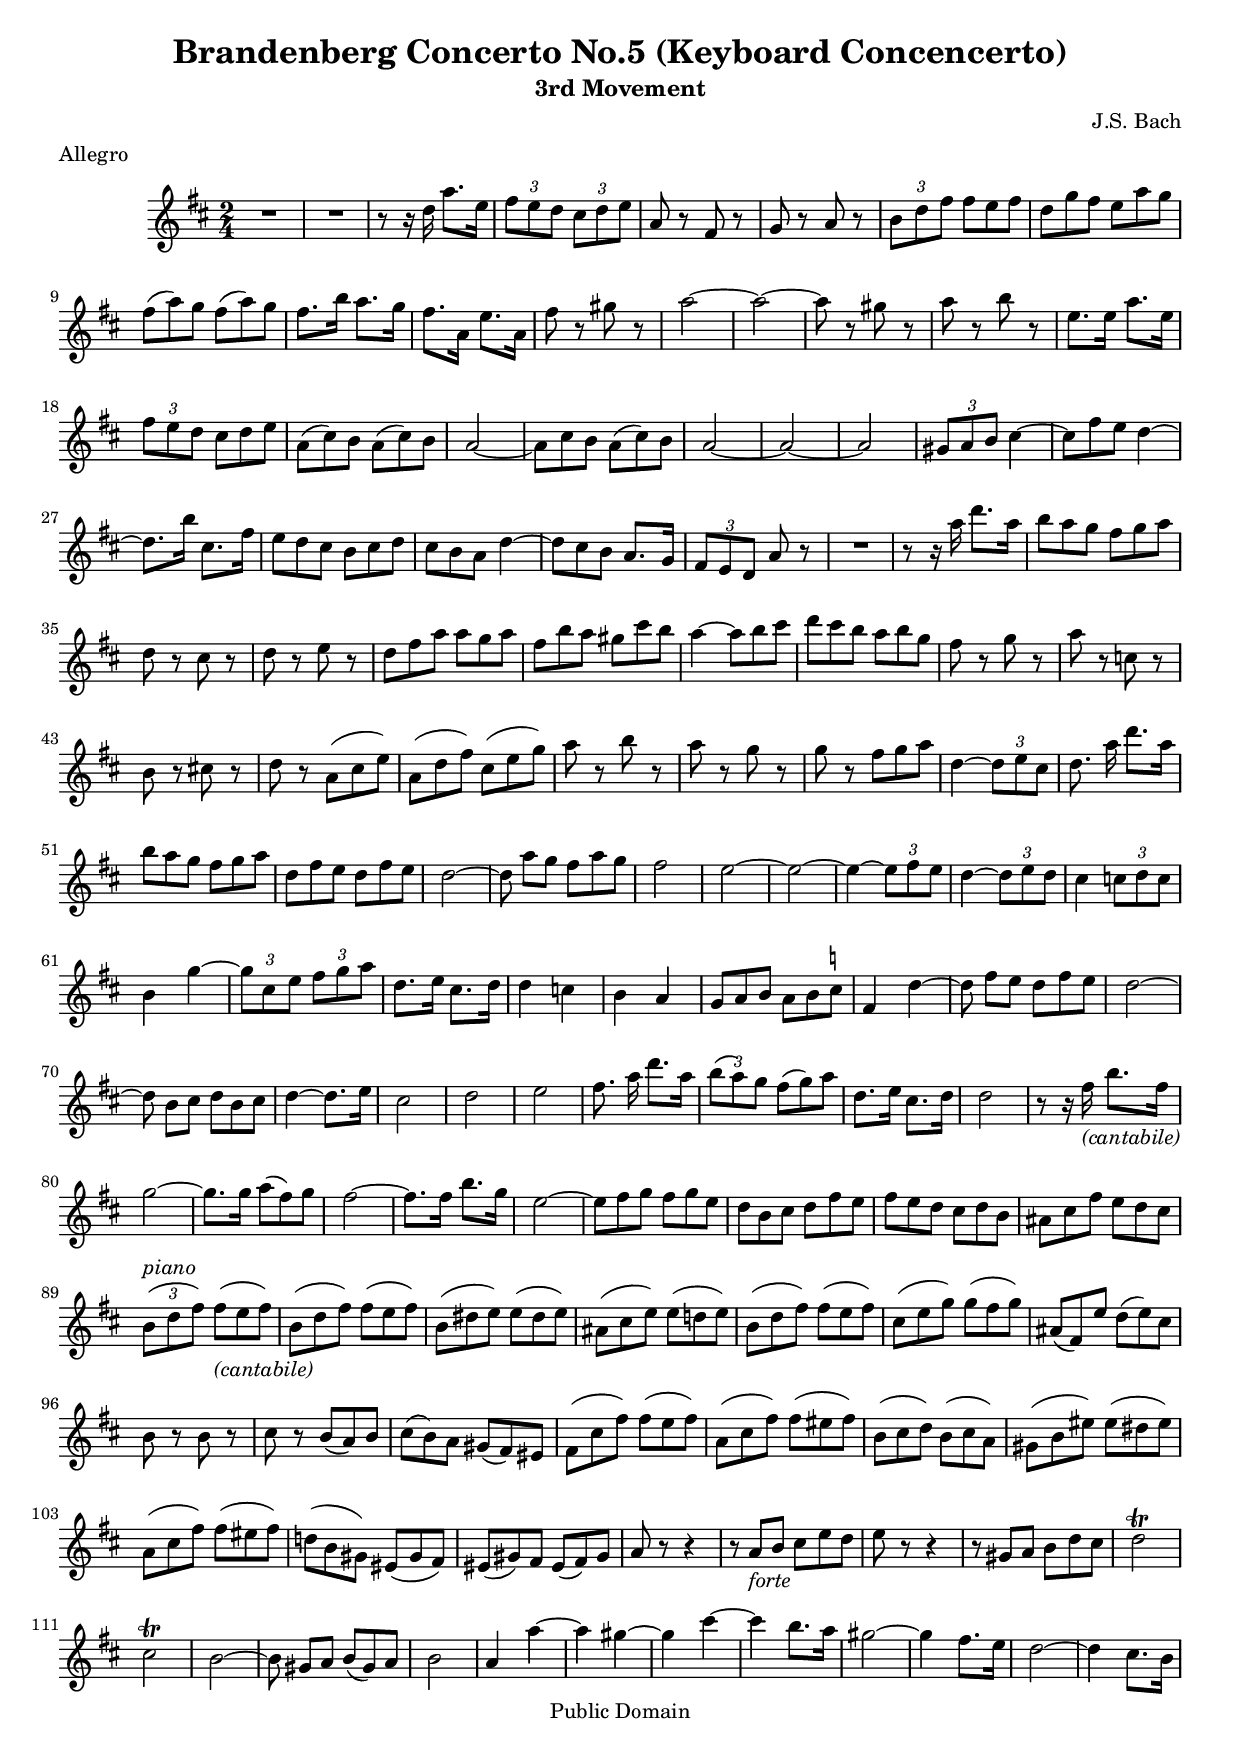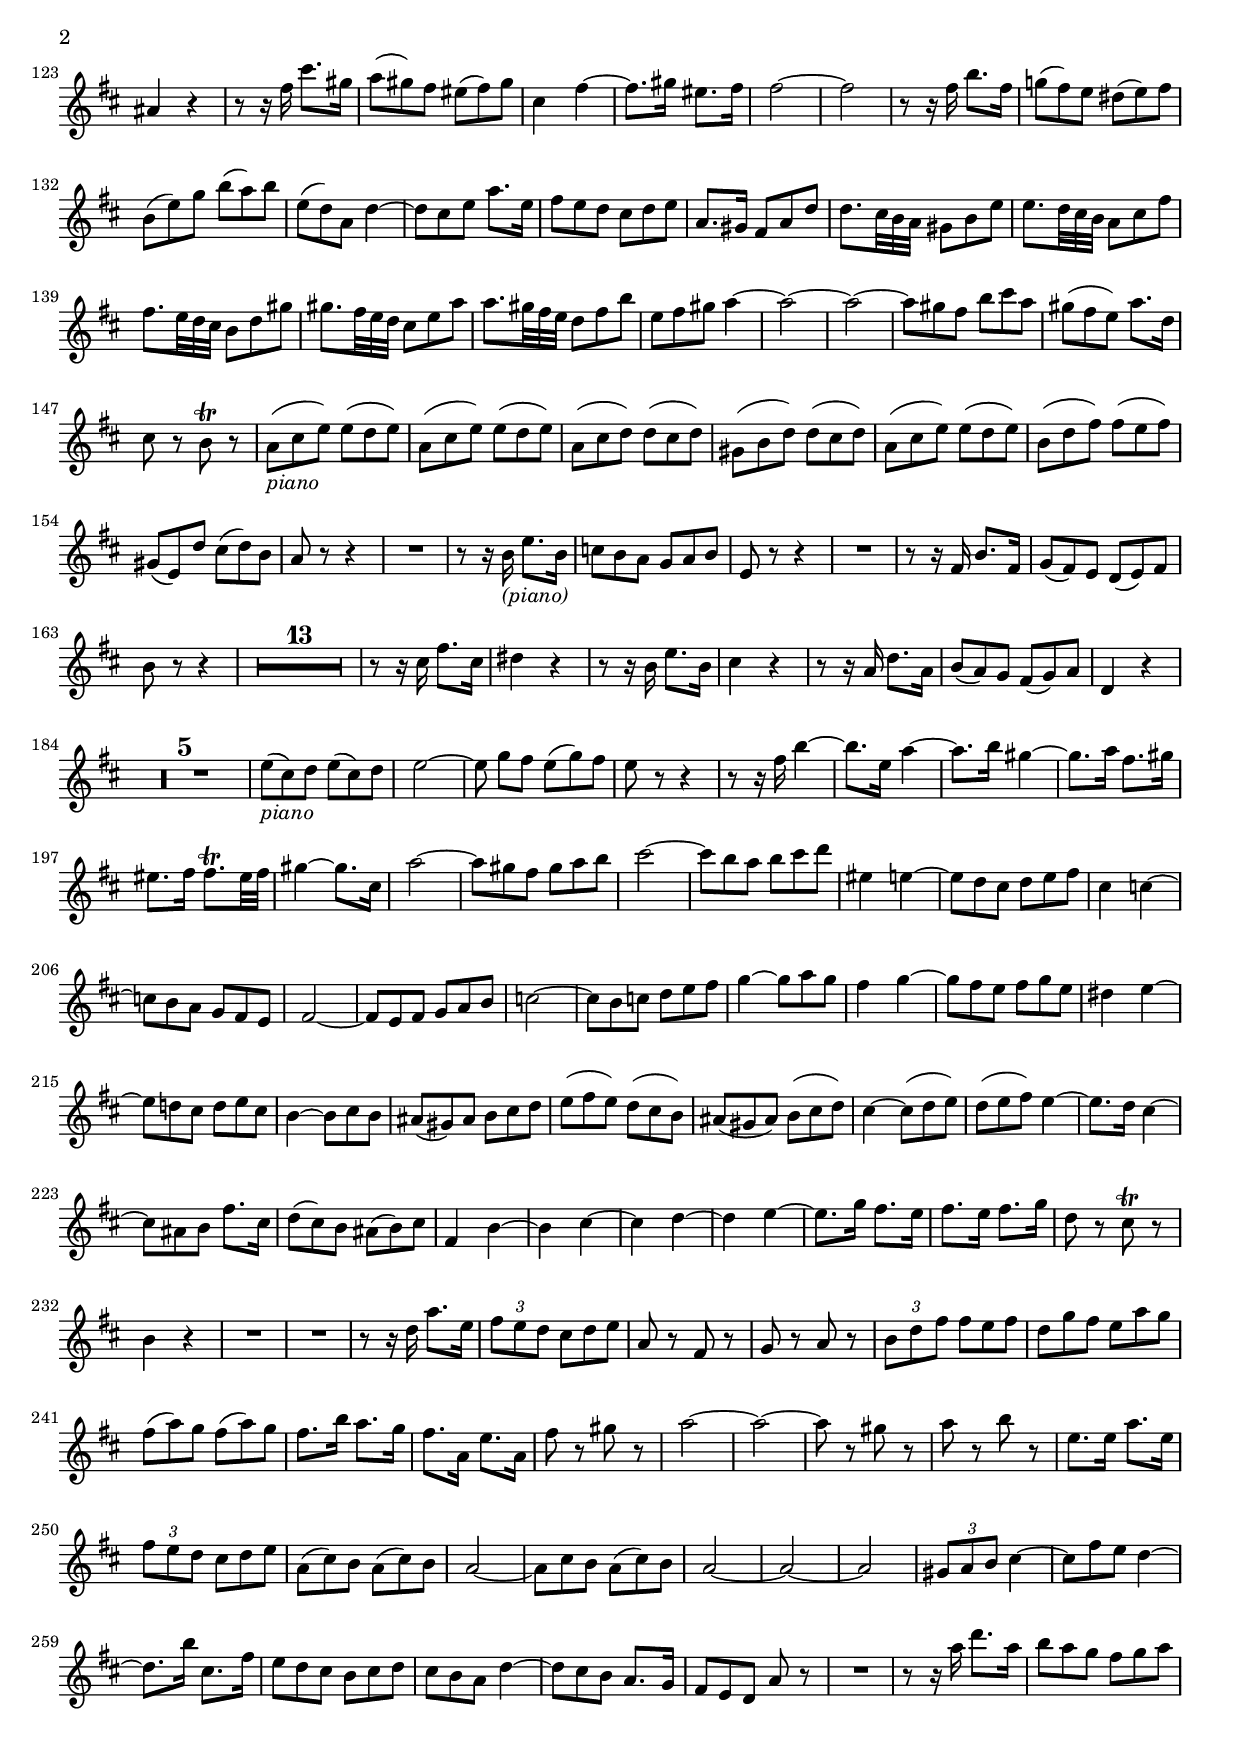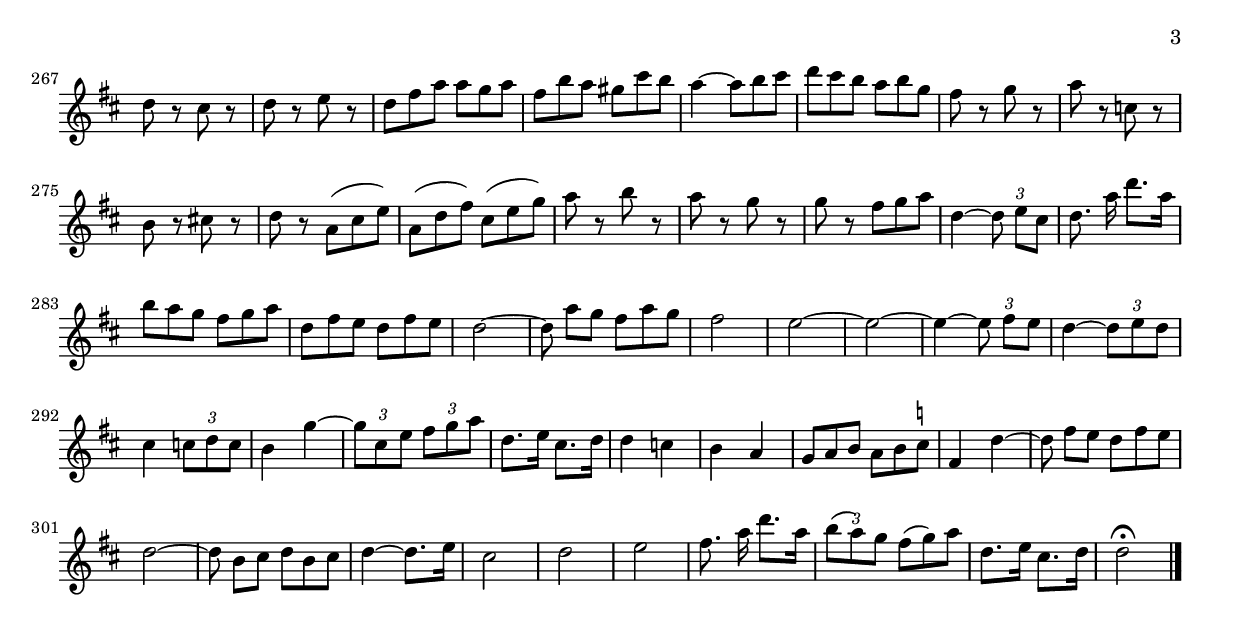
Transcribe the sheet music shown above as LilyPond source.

\version "2.18.0"

\include "header.ly"
\version "2.18.0"

flute = \relative c'' {
  \clef treble
  \key d \major
  \time 2/4

  \commonSettings

  % --Bar 1-- %
  R2 |
  R2 |
  r8 r16 d a'8. e16 |
  \tuplet 3/2 { fis8 e d } \tuplet 3/2 { cis d e } |

  %--Bar 5-- %
  a, r fis r |
  g r a r |
  \tuplet 3/2 {
    b d fis \tripletsHide fis e fis |
    d g fis e a g |
    fis( a) g fis( a) g |
  }

  %--Bar 10--%
  fis8. b16 a8. g16 |
  fis 8. a,16 e'8. a,16 |
  fis'8 r gis r |
  a2 ~ |
  a ~ |
  a8 r gis r |
  a r b r |

  %--Bar 17--%
  e,8. e16 a8. e16 | \tripletsShowOnce
  \tuplet 3/2 {
    fis8 e d cis d e |
    a,( cis) b a( cis) b |
  }
  a2 ~ |
  \tuplet 3/2 { a8 cis b a( cis) b } |
  a2 ~ |
  a ~ |
  a |

  %--Bar 25--%
  \tripletsShowOnce \tuplet 3/2 { gis8 a b } cis4 ~ |
  \tuplet 3/2 { cis8 fis e } d4 ~ |
  d8. b'16 cis,8. fis16 |
  \tuplet 3/2 { e8 d cis b cis d } |
  \tuplet 3/2 { cis b a } d4 ~ |
  \tuplet 3/2 { d8 cis b } a8. g16 |
  \tripletsShowOnce \tuplet 3/2 { fis8 e d } a' r |
  R2 |

  %--Bar 33--%
  r8 r16 a' d8. a16 |
  \tuplet 3/2 { b8 a g fis g a } |
  d, r cis r |
  d r e r |
  \tuplet 3/2 { d fis a a g a } |
  \tuplet 3/2 { fis b a gis cis b } |
  a4 ~ \tuplet 3/2 { a8 b cis } |
  \tuplet 3/2 { d cis b a b g } |

  %--Bar 41--%
  fis r g r |
  a r c, r |
  b r cis! r |
  d r \tuplet 3/2 { a( cis e) } |
  \tuplet 3/2 { a,( d fis) cis( e g) } |
  a r b r |

  %--Bar 47--%
  a r g r |
  g r \tuplet 3/2 { fis g a } |
  d,4 ~ \tripletsShowOnce \tuplet 3/2 { d8 e cis } |
  \autoBeamOff d8. \autoBeamOn a'16 d8. a16 | % check beaming []
  \tuplet 3/2 {
    b8 a g fis g a |
    d, fis e d fis e |
  }
  d2 ~ |


  %--Bar 54--%
  \tuplet 3/2 { d8 \noBeam a' g fis a g } |
  fis2 |
  e ~ |
  e ~ |
  e4 ~ \tripletsShow \tuplet 3/2 { e8 fis e } |
  d4 ~ \tuplet 3/2 { d8 e d } |
  cis4 \tuplet 3/2 { c8 d c } |

  %--Bar 61--%
  b4 g' ~ |
  \tuplet 3/2 { g8 cis, e fis g a } | \tripletsHide
  d,8. e16 cis8. d16 |
  d4 c |
  b a |
  \tuplet 3/2 { g8 a b a b cis^\fbna} |
  fis,4 d' ~ |

  %--Bar 68--%
  \tuplet 3/2 { d8 \noBeam fis e d fis e } |
  d2 ~ |
  \tuplet 3/2 { d8 \noBeam b cis d b cis } |
  d4 ~ d8. e16 |
  cis2 |
  d |
  e |
  fis8. \noBeam a16 d8. a16 |

  %--Bar 76-%
  \tripletsShowOnce \tuplet 3/2 { b8( a) g fis(g) a } |
  d,8. e16 cis8. d16 |
  d2 |
  r8 r16 fis -\cantabileB b8. fis16 | % \markup { }
  g2 ~ |
  g8. g16 \tuplet 3/2 { a8( fis) g } |
  fis2 ~ |
  fis8. fis16 b8. g16 |
  e2 ~ |

  %--Bar 85-%
  \tuplet 3/2 {
    e8 fis g fis g e |
    d b cis d fis e |
    fis e d cis d b |
    ais cis fis e d cis | \tripletsShowOnce
    b(^\piano d fis) fis(-\cantabileB e fis) |
    b,( d fis) fis( e fis) |
    b,( dis e) e( dis e) |
    ais,( cis e) e( d! e) |
  }

  %--Bar 93-%
  \tuplet 3/2 {
    b( d fis) fis( e fis) |
    cis( e g) g( fis g) |
    ais,( fis) e' d( e) cis |
  }
  b r b r |
  cis r \tuplet 3/2 { b( a) b } |
  \tuplet 3/2 {
    cis( b) a gis( fis) eis |
    fis( cis' fis) fis( e fis) | %99
    a,( cis fis) fis( eis fis) | % 100
  }

  %101
  \tuplet 3/2 {
    b,( cis d) b( cis a) |
    gis( b eis) eis( dis eis) |
    a,( cis fis) fis( eis fis) |
    d!( b gis) eis( gis fis) |
    eis( gis) fis eis( fis) gis |
  }
  a r r4 |
  \tuplet 3/2 { r8 a-\forte b cis e d } |
  e r r4 |
  \tuplet 3/2 { r8 gis, a b d cis | }

  %110
  d2-\trill |
  cis-\trill |
  b ~ |
  \tuplet 3/2 { b8 \noBeam gis a b( gis) a }
  b2 |
  a4 a' ~ |
  a gis ~ |
  gis cis ~ |
  cis b8. a16 |

  %119
  gis2 ~ |
  gis4 fis8. e16 |
  d2 ~ |
  d4 cis 8. b16 |
  ais4 r |
  r8 r16 fis' cis'8. gis16 |
  \tuplet 3/2 { a8( gis) fis eis( fis) gis } |
  cis,4 fis4 ~ |
  %127
  fis8. gis16 eis8. fis16 |
  fis2 ~ |
  fis |
  r8 r16 fis b8. fis16 |
  \tuplet 3/2 {
    g!8( fis) e dis( e) fis |
    b,( e) g b( a) b |
    e,( d) a
  } d4 ~ |
  \tuplet 3/2 { d8 cis e } a8. e16 |

  %135
  \tuplet 3/2 { fis8 e d cis d e } |
  a,8. gis16 \tuplet 3/2 { fis8 a d } |
  d8. \tuplet 3/2 { cis32 b a gis8 b e } |
  e8. \tuplet 3/2 { d32 cis b a8 cis fis } |
  fis8. \tuplet 3/2 { e32 d cis b8 d gis } |
  gis8. \tuplet 3/2 { fis32 e d cis8 e a } |
  a8. \tuplet 3/2 { gis32 fis e d8 fis b } |
  \tuplet 3/2 { e, fis gis } a4 ~ |

  %143
  a2 ~ |
  a ~ |
  \tuplet 3/2 {
    a8 gis fis b cis a |
    gis( fis e)
  } a8. d,16 |
  cis8 r b-\trill r |
  \tuplet 3/2 {
    a(-\piano cis e) e( d e) |
    a,( cis e) e( d e) |
    a,( cis d) d( cis d) |

    %151
    gis,( b d) d( cis d) |
    a( cis e) e( d e) |
    b( d fis) fis( e fis) |
    gis,( e) d' cis( d) b |
  }
  a r r4 |
  R2 |
  r8 r16 b16-\pianoB e8. b16 |
  \tuplet 3/2 { c8 b a g a b } |

  %159
  e, r r4 |
  R2 |
  r8 r16 fis16 b8. fis16 |
  \tuplet 3/2 { g8( fis) e d( e) fis | }
  b r r4 |
  R2*13 |


  %177
  r8 r16 cis fis8. cis16 |
  dis4 r |
  r8 r16 b e8. b16 |
  cis4 r |
  r8 r16 a d8. a16 |
  \tuplet 3/2 { b8( a) g fis( g) a } |
  d,4 r |
  R2 * 5 |

  %189
  \tuplet 3/2 { e'8(-\piano cis) d e( cis) d } |
  e2 ~ |
  \tuplet 3/2 { e8 \noBeam g fis e( g) fis } |
  e r r4 |

  %193
  r8 r16 fis b4 ~ |
  b8. e,16 a4 ~ |
  a8. b16 gis4 ~ |
  gis8. a16 fis8. gis16 |
  eis8. fis16 fis8.-\trill eis32 fis |
  gis4 ~ gis8. cis,16 |
  a'2 ~ |
  \tuplet 3/2 { a8 gis fis gis a b } |
  cis2 ~ |
  %202

  \tuplet 3/2 { cis8 b a b cis d } |
  eis,4 e ~ |
  \tuplet 3/2 { e8 d cis d e fis } |
  cis4 c ~ |
  \tuplet 3/2 { c8 b a g fis e } |
  fis2 ~ |
  \tuplet 3/2 { fis8 e fis g a b } |
  c2 ~ |
  \tuplet 3/2 { c8 b c d e fis } |

  %211
  g4 ~ \tuplet 3/2 { g8 a g } |
  fis4 g ~ |
  \tuplet 3/2 { g8 fis e fis g e } |
  dis4 e ~ |
  \tuplet 3/2 { e8 d! cis d e cis } |
  b4 ~ \tuplet 3/2 { b8 cis b } |
  \tuplet 3/2 {
    ais( gis) ais b cis d |
    e( fis e) d( cis b) |

    %219
    %on triplets?
    ais( gis ais) b( cis d) |
  }
  cis4 ~ \tuplet 3/2 { cis8( d e ) } |
  \tuplet 3/2 { d( e fis) } e4 ~ |
  e8. d16 cis4 ~ |
  \tuplet 3/2 { cis8 ais b } fis'8. cis16 |
  \tuplet 3/2 { d8( cis)b ais(b) cis } |
  fis,4 b ~ |
  b cis ~ |
  cis d ~ |
  d e ~ |
  e8. g16 fis8. e16 |
  fis8. e16 fis8. g16 |
  d8 r cis-\trill r |
  b4 r |

  %233
  R2 |
  R2 |
  r8 r16 d a'8. e16 | \tripletsShowOnce
  \tuplet 3/2 { fis8 e d } \tuplet 3/2 { cis d e } |

  %--Bar 5-- %
  a, r fis r |
  g r a r |
  \tuplet 3/2 {
    \tripletsShowOnce
    b d fis fis e fis |
    d g fis e a g |
    fis( a) g fis( a) g |
  }

  %--Bar 10--%
  fis8. b16 a8. g16 |
  fis 8. a,16 e'8. a,16 |
  fis'8 r gis r |
  a2 ~ |
  a ~ |
  a8 r gis r |
  a r b r |

  %--Bar 17--%
  e,8. e16 a8. e16 |
  \tripletsShowOnce \tuplet 3/2 {
    fis8 e d cis d e |
    a,( cis) b a( cis) b |
  }
  a2 ~ |
  \tuplet 3/2 { a8 cis b a( cis) b } |
  a2 ~ |
  a ~ |
  a |

  %--Bar 25--%
  \tripletsShowOnce \tuplet 3/2 { gis8 a b } cis4 ~ |
  \tuplet 3/2 { cis8 fis e } d4 ~ |
  d8. b'16 cis,8. fis16 |
  \tuplet 3/2 { e8 d cis b cis d } |
  \tuplet 3/2 { cis b a } d4 ~ |
  \tuplet 3/2 { d8 cis b } a8. g16 |
  \tuplet 3/2 { fis8 e d } a' r |
  R2 |

  %--Bar 265 --%
  r8 r16 a' d8. a16 |
  \tuplet 3/2 { b8 a g fis g a } |
  d, r cis r |
  d r e r |
  \tuplet 3/2 { d fis a a g a } |
  \tuplet 3/2 { fis b a gis cis b } |
  a4 ~ \tuplet 3/2 { a8 b cis } |
  \tuplet 3/2 { d cis b a b g } |

  %--Bar 273--%
  fis r g r |
  a r c, r |
  b r cis! r |
  d r \tuplet 3/2 { a( cis e) } |
  \tuplet 3/2 { a,( d fis) cis( e g) } |
  a r b r |

  %--Bar 279--%
  a r g r |
  g r \tuplet 3/2 { fis g a } |
  d,4 ~ \tripletsShowOnce \tuplet 3/2 { d8 \noBeam e cis } |
  \autoBeamOff d8. \autoBeamOn a'16 d8. a16 | % check beaming []
  \tuplet 3/2 {
    b8 a g fis g a |
    d, fis e d fis e |
  }
  d2 ~ |


  %--Bar 286--%
  \tuplet 3/2 { d8 \noBeam a' g fis a g } |
  fis2 |
  e ~ |
  e ~ |
  e4 ~ \tripletsShow \tuplet 3/2 { e8 \noBeam fis e } |
  d4 ~ \tuplet 3/2 { d8 e d } |
  cis4 \tuplet 3/2 { c8 d c } |

  %--Bar 293--%
  b4 g' ~ |
  \tuplet 3/2 { g8 cis, e fis g a } | \tripletsHide
  d,8. e16 cis8. d16 |
  d4 c |
  b a |
  \tuplet 3/2 { g8 a b a b cis^\fbna} |
  fis,4 d' ~ |

  %--Bar 300--%
  \tuplet 3/2 { d8 \noBeam fis e d fis e } |
  d2 ~ |
  \tuplet 3/2 { d8 \noBeam b cis d b cis } |
  d4 ~ d8. e16 |
  cis2 |
  d |
  e |
  fis8. \noBeam a16 d8. a16 |

  %--Bar 308-%
  \tripletsShowOnce \tuplet 3/2 { b8( a) g fis( g) a } |
  d,8. e16 cis8. d16 |
  d2\fermata \bar "|." |
} %end flute notes



\score {
  \flute
  \midi {}
  \layout {}
}
